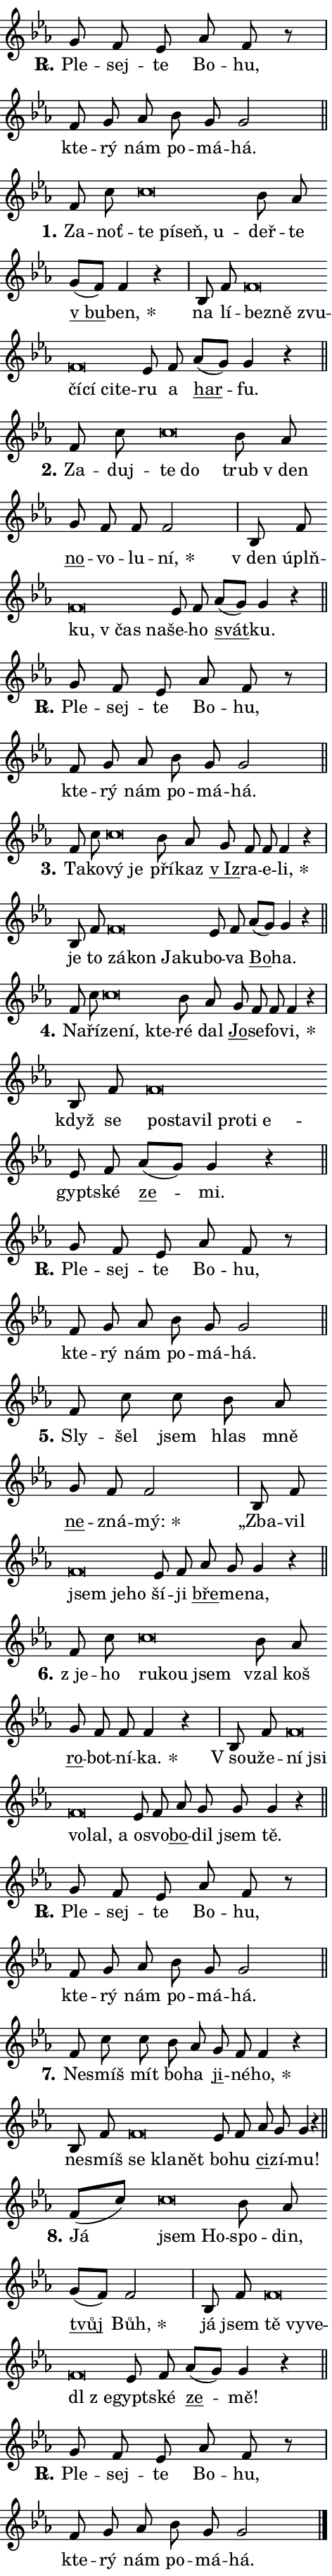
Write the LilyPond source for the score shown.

\version "2.24.0"
\header { tagline = "" }
\paper {
  indent = 0\cm
  top-margin = 0\cm
  right-margin = 0.13\cm % to fit lyric hyphens
  bottom-margin = 0\cm
  left-margin = 0\cm
  paper-width = 8\cm
  page-breaking = #ly:one-page-breaking
  system-system-spacing.basic-distance = #11
  score-system-spacing.basic-distance = #11
  ragged-last = ##f
}


%% Author: Thomas Morley
%% https://lists.gnu.org/archive/html/lilypond-user/2020-05/msg00002.html
#(define (line-position grob)
"Returns position of @var[grob} in current system:
   @code{'start}, if at first time-step
   @code{'end}, if at last time-step
   @code{'middle} otherwise
"
  (let* ((col (ly:item-get-column grob))
         (ln (ly:grob-object col 'left-neighbor))
         (rn (ly:grob-object col 'right-neighbor))
         (col-to-check-left (if (ly:grob? ln) ln col))
         (col-to-check-right (if (ly:grob? rn) rn col))
         (break-dir-left
           (and
             (ly:grob-property col-to-check-left 'non-musical #f)
             (ly:item-break-dir col-to-check-left)))
         (break-dir-right
           (and
             (ly:grob-property col-to-check-right 'non-musical #f)
             (ly:item-break-dir col-to-check-right))))
        (cond ((eqv? 1 break-dir-left) 'start)
              ((eqv? -1 break-dir-right) 'end)
              (else 'middle))))

#(define (tranparent-at-line-position vctor)
  (lambda (grob)
  "Relying on @code{line-position} select the relevant enry from @var{vctor}.
Used to determine transparency,"
    (case (line-position grob)
      ((end) (not (vector-ref vctor 0)))
      ((middle) (not (vector-ref vctor 1)))
      ((start) (not (vector-ref vctor 2))))))

noteHeadBreakVisibility =
#(define-music-function (break-visibility)(vector?)
"Makes @code{NoteHead}s transparent relying on @var{break-visibility}"
#{
  \override NoteHead.transparent =
    #(tranparent-at-line-position break-visibility)
#})

#(define delete-ledgers-for-transparent-note-heads
  (lambda (grob)
    "Reads whether a @code{NoteHead} is transparent.
If so this @code{NoteHead} is removed from @code{'note-heads} from
@var{grob}, which is supposed to be @code{LedgerLineSpanner}.
As a result ledgers are not printed for this @code{NoteHead}"
    (let* ((nhds-array (ly:grob-object grob 'note-heads))
           (nhds-list
             (if (ly:grob-array? nhds-array)
                 (ly:grob-array->list nhds-array)
                 '()))
           ;; Relies on the transparent-property being done before
           ;; Staff.LedgerLineSpanner.after-line-breaking is executed.
           ;; This is fragile ...
           (to-keep
             (remove
               (lambda (nhd)
                 (ly:grob-property nhd 'transparent #f))
               nhds-list)))
      ;; TODO find a better method to iterate over grob-arrays, similiar
      ;; to filter/remove etc for lists
      ;; For now rebuilt from scratch
      (set! (ly:grob-object grob 'note-heads)  '())
      (for-each
        (lambda (nhd)
          (ly:pointer-group-interface::add-grob grob 'note-heads nhd))
        to-keep))))

squashNotes = {
  \override NoteHead.X-extent = #'(-0.2 . 0.2)
  \override NoteHead.Y-extent = #'(-0.75 . 0)
  \override NoteHead.stencil =
    #(lambda (grob)
       (let ((pos (ly:grob-property grob 'staff-position)))
         (begin
           (if (< pos -7) (display "ERROR: Lower brevis then expected\n") (display ""))
           (if (<= pos -6) ly:text-interface::print ly:note-head::print))))
}
unSquashNotes = {
  \revert NoteHead.X-extent
  \revert NoteHead.Y-extent
  \revert NoteHead.stencil
}

hideNotes = \noteHeadBreakVisibility #begin-of-line-visible
unHideNotes = \noteHeadBreakVisibility #all-visible

% work-around for resetting accidentals
% https://lilypond.org/doc/v2.23/Documentation/notation/displaying-rhythms#unmetered-music
cadenzaMeasure = {
  \cadenzaOff
  \partial 1024 s1024
  \cadenzaOn
}

#(define-markup-command (accent layout props text) (markup?)
  "Underline accented syllable"
  (interpret-markup layout props
    #{\markup \override #'(offset . 4.3) \underline { #text }#}))

responsum = \markup \concat {
  "R" \hspace #-1.05 \path #0.1 #'((moveto 0 0.07) (lineto 0.9 0.8)) \hspace #0.05 "."
}

spaceSize = #0.6828661417322834 % exact space size for TeX Gyre Schola

\layout {
  \context {
    \Staff
    \remove "Time_signature_engraver"
    \override LedgerLineSpanner.after-line-breaking = #delete-ledgers-for-transparent-note-heads
  }
  \context {
    \Lyrics {
      \override LyricSpace.minimum-distance = \spaceSize
      \override LyricText.font-name = #"TeX Gyre Schola"
      \override LyricText.font-size = 1
      \override StanzaNumber.font-name = #"TeX Gyre Schola Bold"
      \override StanzaNumber.font-size = 1
    }
  }
  \context {
    \Score 
    \override NoteHead.text =
      #(lambda (grob) 
        (let ((pos (ly:grob-property grob 'staff-position)))
          #{\markup {
            \combine
              \halign #-0.55 \raise #(if (= pos -6) 0 0.5) \override #'(thickness . 2) \draw-line #'(3.2 . 0)
              \musicglyph "noteheads.sM1"
          }#}))
  }
}

% magnetic-lyrics.ily
%
%   written by
%     Jean Abou Samra <jean@abou-samra.fr>
%     Werner Lemberg <wl@gnu.org>
%
%   adapted by
%     Jiri Hon <jiri.hon@gmail.com>
%
% Version 2022-Apr-15

% https://www.mail-archive.com/lilypond-user@gnu.org/msg149350.html

#(define (Left_hyphen_pointer_engraver context)
   "Collect syllable-hyphen-syllable occurrences in lyrics and store
them in properties.  This engraver only looks to the left.  For
example, if the lyrics input is @code{foo -- bar}, it does the
following.

@itemize @bullet
@item
Set the @code{text} property of the @code{LyricHyphen} grob between
@q{foo} and @q{bar} to @code{foo}.

@item
Set the @code{left-hyphen} property of the @code{LyricText} grob with
text @q{foo} to the @code{LyricHyphen} grob between @q{foo} and
@q{bar}.
@end itemize

Use this auxiliary engraver in combination with the
@code{lyric-@/text::@/apply-@/magnetic-@/offset!} hook."
   (let ((hyphen #f)
         (text #f))
     (make-engraver
      (acknowledgers
       ((lyric-syllable-interface engraver grob source-engraver)
        (set! text grob)))
      (end-acknowledgers
       ((lyric-hyphen-interface engraver grob source-engraver)
        ;(when (not (grob::has-interface grob 'lyric-space-interface))
          (set! hyphen grob)));)
      ((stop-translation-timestep engraver)
       (when (and text hyphen)
         (ly:grob-set-object! text 'left-hyphen hyphen))
       (set! text #f)
       (set! hyphen #f)))))

#(define (lyric-text::apply-magnetic-offset! grob)
   "If the space between two syllables is less than the value in
property @code{LyricText@/.details@/.squash-threshold}, move the right
syllable to the left so that it gets concatenated with the left
syllable.

Use this function as a hook for
@code{LyricText@/.after-@/line-@/breaking} if the
@code{Left_@/hyphen_@/pointer_@/engraver} is active."
   (let ((hyphen (ly:grob-object grob 'left-hyphen #f)))
     (when hyphen
       (let ((left-text (ly:spanner-bound hyphen LEFT)))
         (when (grob::has-interface left-text 'lyric-syllable-interface)
           (let* ((common (ly:grob-common-refpoint grob left-text X))
                  (this-x-ext (ly:grob-extent grob common X))
                  (left-x-ext
                   (begin
                     ;; Trigger magnetism for left-text.
                     (ly:grob-property left-text 'after-line-breaking)
                     (ly:grob-extent left-text common X)))
                  ;; `delta` is the gap width between two syllables.
                  (delta (- (interval-start this-x-ext)
                            (interval-end left-x-ext)))
                  (details (ly:grob-property grob 'details))
                  (threshold (assoc-get 'squash-threshold details 0.2)))
             (when (< delta threshold)
               (let* (;; We have to manipulate the input text so that
                      ;; ligatures crossing syllable boundaries are not
                      ;; disabled.  For languages based on the Latin
                      ;; script this is essentially a beautification.
                      ;; However, for non-Western scripts it can be a
                      ;; necessity.
                      (lt (ly:grob-property left-text 'text))
                      (rt (ly:grob-property grob 'text))
                      (is-space (grob::has-interface hyphen 'lyric-space-interface))
                      (space (if is-space " " ""))
                      (extra-delta (if is-space spaceSize 0))
                      ;; Append new syllable.
                      (ltrt-space (if (and (string? lt) (string? rt))
                                (string-append lt space rt)
                                (make-concat-markup (list lt space rt))))
                      ;; Right-align `ltrt` to the right side.
                      (ltrt-space-markup (grob-interpret-markup
                               grob
                               (make-translate-markup
                                (cons (interval-length this-x-ext) 0)
                                (make-right-align-markup ltrt-space)))))
                 (begin
                   ;; Don't print `left-text`.
                   (ly:grob-set-property! left-text 'stencil #f)
                   ;; Set text and stencil (which holds all collected
                   ;; syllables so far) and shift it to the left.
                   (ly:grob-set-property! grob 'text ltrt-space)
                   (ly:grob-set-property! grob 'stencil ltrt-space-markup)
                   (ly:grob-translate-axis! grob (- (- delta extra-delta)) X))))))))))


#(define (lyric-hyphen::displace-bounds-first grob)
   ;; Make very sure this callback isn't triggered too early.
   (let ((left (ly:spanner-bound grob LEFT))
         (right (ly:spanner-bound grob RIGHT)))
     (ly:grob-property left 'after-line-breaking)
     (ly:grob-property right 'after-line-breaking)
     (ly:lyric-hyphen::print grob)))

squashThreshold = #0.4

\layout {
  \context {
    \Lyrics
    \consists #Left_hyphen_pointer_engraver
    \override LyricText.after-line-breaking =
      #lyric-text::apply-magnetic-offset!
    \override LyricHyphen.stencil = #lyric-hyphen::displace-bounds-first
    \override LyricText.details.squash-threshold = \squashThreshold
    \override LyricHyphen.minimum-distance = 0
    \override LyricHyphen.minimum-length = \squashThreshold
  }
}

squashText = \override LyricText.details.squash-threshold = 9999
unSquashText = \override LyricText.details.squash-threshold = \squashThreshold

leftText = \override LyricText.self-alignment-X = #LEFT
unLeftText = \revert LyricText.self-alignment-X

starOffset = #(lambda (grob) 
                (let ((x_offset (ly:self-alignment-interface::aligned-on-x-parent grob)))
                  (if (= x_offset 0) 0 (+ x_offset 1.2))))

star = #(define-music-function (syllable)(string?)
"Append star separator at the end of a syllable"
#{
  \once \override LyricText.X-offset = #starOffset
  \lyricmode { \markup {
    #syllable
    \override #'((font-name . "TeX Gyre Schola Bold")) \hspace #0.2 \lower #0.65 \larger "*"
  } }
#})

starAccent = #(define-music-function (syllable)(string?)
"Append star separator at the end of a syllable and make accent"
#{
  \once \override LyricText.X-offset = #starOffset
  \lyricmode { \markup {
    \accent #syllable
    \override #'((font-name . "TeX Gyre Schola Bold")) \hspace #0.2 \lower #0.65 \larger "*"
  } }
#})

breath = #(define-music-function (syllable)(string?)
"Append breathing indicator at the end of a syllable"
#{
  \lyricmode { \markup { #syllable "+" } }
#})

optionalBreath = #(define-music-function (syllable)(string?)
"Append optional breathing indicator at the end of a syllable"
#{
  \lyricmode { \markup { #syllable "(+)" } }
#})


\score {
    <<
        \new Voice = "melody" { \cadenzaOn \key es \major \relative { g'8 f es as f r \cadenzaMeasure \bar "|" f g as \bar "" bes g g2 \cadenzaMeasure \bar "||" \break } }
        \new Lyrics \lyricsto "melody" { \lyricmode { \set stanza = \responsum
Ple -- sej -- te Bo -- hu, kte -- rý nám po -- má -- há. } }
    >>
    \layout {}
}

\score {
    <<
        \new Voice = "melody" { \cadenzaOn \key es \major \relative { f'8 c' \bar "" \squashNotes c\breve*1/16 \hideNotes \breve*1/16 \bar "" \breve*1/16 \breve*1/16 \bar "" \unHideNotes \unSquashNotes bes8 as \bar "" g[( f)] f4 r \cadenzaMeasure \bar "|" bes,8 f' \bar "" \squashNotes f\breve*1/16 \hideNotes \breve*1/16 \bar "" \breve*1/16 \bar "" \breve*1/16 \bar "" \breve*1/16 \bar "" \breve*1/16 \breve*1/16 \bar "" \unHideNotes \unSquashNotes es8 f \bar "" as[( g)] g4 r \cadenzaMeasure \bar "||" \break } }
        \new Lyrics \lyricsto "melody" { \lyricmode { \set stanza = "1."
Za -- noť -- \leftText te \squashText pí -- seň, u -- \unLeftText \unSquashText deř -- te \markup \accent "v bu" -- \star ben, na lí -- \leftText bez -- \squashText ně zvu -- čí -- cí ci -- te -- \unLeftText \unSquashText ru a \markup \accent har -- fu. } }
    >>
    \layout {}
}

\score {
    <<
        \new Voice = "melody" { \cadenzaOn \key es \major \relative { f'8 c' \bar "" \squashNotes c\breve*1/16 \hideNotes \breve*1/16 \bar "" \unHideNotes \unSquashNotes bes8 as \bar "" g f f f2 \cadenzaMeasure \bar "|" bes,8 f' \bar "" \squashNotes f\breve*1/16 \hideNotes \breve*1/16 \breve*1/16 \bar "" \unHideNotes \unSquashNotes es8 f \bar "" as[( g)] g4 r \cadenzaMeasure \bar "||" \break } }
        \new Lyrics \lyricsto "melody" { \lyricmode { \set stanza = "2."
Za -- duj -- \leftText te \squashText do \unLeftText \unSquashText trub "v den" \markup \accent no -- vo -- lu -- \star ní, "v den" úplň -- \leftText ku, \squashText "v čas" na -- \unLeftText \unSquashText še -- ho \markup \accent svát -- ku. } }
    >>
    \layout {}
}

\score {
    <<
        \new Voice = "melody" { \cadenzaOn \key es \major \relative { g'8 f es as f r \cadenzaMeasure \bar "|" f g as \bar "" bes g g2 \cadenzaMeasure \bar "||" \break } }
        \new Lyrics \lyricsto "melody" { \lyricmode { \set stanza = \responsum
Ple -- sej -- te Bo -- hu, kte -- rý nám po -- má -- há. } }
    >>
    \layout {}
}

\score {
    <<
        \new Voice = "melody" { \cadenzaOn \key es \major \relative { f'8 c' \bar "" \squashNotes c\breve*1/16 \hideNotes \breve*1/16 \bar "" \unHideNotes \unSquashNotes bes8 as \bar "" g f f f4 r \cadenzaMeasure \bar "|" bes,8 f' \bar "" \squashNotes f\breve*1/16 \hideNotes \breve*1/16 \bar "" \breve*1/16 \breve*1/16 \bar "" \unHideNotes \unSquashNotes es8 f \bar "" as[( g)] g4 r \cadenzaMeasure \bar "||" \break } }
        \new Lyrics \lyricsto "melody" { \lyricmode { \set stanza = "3."
Ta -- ko -- \leftText vý \squashText je \unLeftText \unSquashText pří -- kaz \markup \accent "v Iz" -- ra -- e -- \star li, je to \leftText zá -- \squashText kon Ja -- ku -- \unLeftText \unSquashText bo -- va \markup \accent Bo -- ha. } }
    >>
    \layout {}
}

\score {
    <<
        \new Voice = "melody" { \cadenzaOn \key es \major \relative { f'8 c' \bar "" \squashNotes c\breve*1/16 \hideNotes \breve*1/16 \breve*1/16 \bar "" \unHideNotes \unSquashNotes bes8 as \bar "" g f f f4 r \cadenzaMeasure \bar "|" bes,8 f' \bar "" \squashNotes f\breve*1/16 \hideNotes \breve*1/16 \bar "" \breve*1/16 \bar "" \breve*1/16 \bar "" \breve*1/16 \breve*1/16 \bar "" \unHideNotes \unSquashNotes es8 f \bar "" as[( g)] g4 r \cadenzaMeasure \bar "||" \break } }
        \new Lyrics \lyricsto "melody" { \lyricmode { \set stanza = "4."
Na -- ří -- \leftText ze -- \squashText ní, kte -- \unLeftText \unSquashText ré dal \markup \accent Jo -- se -- fo -- \star vi, když se \leftText po -- \squashText sta -- vil pro -- ti e -- \unLeftText \unSquashText gypt -- ské \markup \accent ze -- mi. } }
    >>
    \layout {}
}

\score {
    <<
        \new Voice = "melody" { \cadenzaOn \key es \major \relative { g'8 f es as f r \cadenzaMeasure \bar "|" f g as \bar "" bes g g2 \cadenzaMeasure \bar "||" \break } }
        \new Lyrics \lyricsto "melody" { \lyricmode { \set stanza = \responsum
Ple -- sej -- te Bo -- hu, kte -- rý nám po -- má -- há. } }
    >>
    \layout {}
}

\score {
    <<
        \new Voice = "melody" { \cadenzaOn \key es \major \relative { f'8 c' \bar "" c bes8 as \bar "" g f f2 \cadenzaMeasure \bar "|" bes,8 f' \bar "" \squashNotes f\breve*1/16 \hideNotes \breve*1/16 \breve*1/16 \bar "" \unHideNotes \unSquashNotes es8 f \bar "" as g g4 r \cadenzaMeasure \bar "||" \break } }
        \new Lyrics \lyricsto "melody" { \lyricmode { \set stanza = "5."
Sly -- šel jsem hlas mně \markup \accent ne -- zná -- \star mý: „Zba -- vil \leftText jsem \squashText je -- ho \unLeftText \unSquashText ší -- ji \markup \accent bře -- me -- na, } }
    >>
    \layout {}
}

\score {
    <<
        \new Voice = "melody" { \cadenzaOn \key es \major \relative { f'8 c' \bar "" \squashNotes c\breve*1/16 \hideNotes \breve*1/16 \breve*1/16 \bar "" \unHideNotes \unSquashNotes bes8 as \bar "" g f f f4 r \cadenzaMeasure \bar "|" bes,8 f' \bar "" \squashNotes f\breve*1/16 \hideNotes \breve*1/16 \bar "" \breve*1/16 \bar "" \breve*1/16 \breve*1/16 \bar "" \unHideNotes \unSquashNotes es8 f \bar "" as g g g4 r \cadenzaMeasure \bar "||" \break } }
        \new Lyrics \lyricsto "melody" { \lyricmode { \set stanza = "6."
"z je" -- ho \leftText ru -- \squashText kou jsem \unLeftText \unSquashText vzal koš \markup \accent ro -- bot -- ní -- \star ka. "V sou" -- že -- \leftText ní \squashText jsi vo -- lal, a \unLeftText \unSquashText o -- svo -- \markup \accent bo -- dil jsem tě. } }
    >>
    \layout {}
}

\score {
    <<
        \new Voice = "melody" { \cadenzaOn \key es \major \relative { g'8 f es as f r \cadenzaMeasure \bar "|" f g as \bar "" bes g g2 \cadenzaMeasure \bar "||" \break } }
        \new Lyrics \lyricsto "melody" { \lyricmode { \set stanza = \responsum
Ple -- sej -- te Bo -- hu, kte -- rý nám po -- má -- há. } }
    >>
    \layout {}
}

\score {
    <<
        \new Voice = "melody" { \cadenzaOn \key es \major \relative { f'8 c' \bar "" c bes8 as \bar "" g f f4 r \cadenzaMeasure \bar "|" bes,8 f' \bar "" \squashNotes f\breve*1/16 \hideNotes \breve*1/16 \breve*1/16 \bar "" \unHideNotes \unSquashNotes es8 f \bar "" as g g4 r \cadenzaMeasure \bar "||" \break } }
        \new Lyrics \lyricsto "melody" { \lyricmode { \set stanza = "7."
Ne -- smíš mít bo -- ha \markup \accent ji -- né -- \star ho, ne -- smíš \leftText se \squashText kla -- nět \unLeftText \unSquashText bo -- hu \markup \accent ci -- zí -- mu! } }
    >>
    \layout {}
}

\score {
    <<
        \new Voice = "melody" { \cadenzaOn \key es \major \relative { f'8[( c')] \bar "" \squashNotes c\breve*1/16 \hideNotes \breve*1/16 \bar "" \unHideNotes \unSquashNotes bes8 as \bar "" g[( f)] f2 \cadenzaMeasure \bar "|" bes,8 f' \bar "" \squashNotes f\breve*1/16 \hideNotes \breve*1/16 \bar "" \breve*1/16 \bar "" \breve*1/16 \breve*1/16 \bar "" \unHideNotes \unSquashNotes es8 f \bar "" as[( g)] g4 r \cadenzaMeasure \bar "||" \break } }
        \new Lyrics \lyricsto "melody" { \lyricmode { \set stanza = "8."
Já \leftText jsem \squashText Ho -- \unLeftText \unSquashText spo -- din, \markup \accent tvůj \star Bůh, já jsem \leftText tě \squashText vy -- ve -- dl "z e" -- \unLeftText \unSquashText gypt -- ské \markup \accent ze -- mě! } }
    >>
    \layout {}
}

\score {
    <<
        \new Voice = "melody" { \cadenzaOn \key es \major \relative { g'8 f es as f r \cadenzaMeasure \bar "|" f g as \bar "" bes g g2 \cadenzaMeasure \bar "||" \break } \bar "|." }
        \new Lyrics \lyricsto "melody" { \lyricmode { \set stanza = \responsum
Ple -- sej -- te Bo -- hu, kte -- rý nám po -- má -- há. } }
    >>
    \layout {}
}
